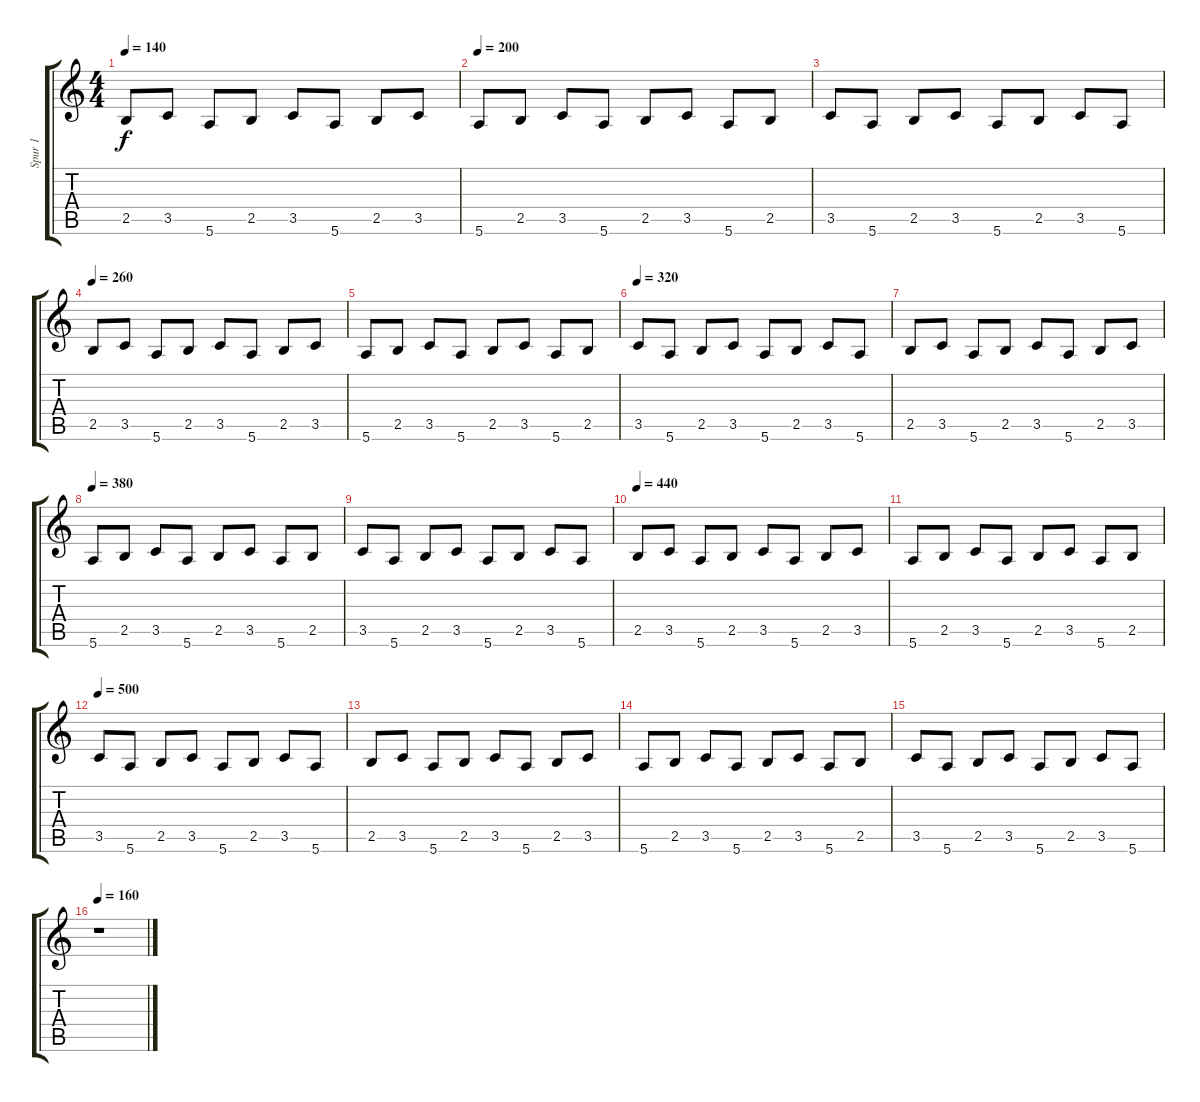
\track ("Spur 1" "Spur 1") {instrument distortionguitar}
\staff {score tabs}
\tuning (E4 B3 G3 D3 A2 E2) {hide}
\ts (4 4)
\tempo 140
\clef g2
\ks c
2.5.8{dy f} 3.5.8 5.6.8 2.5.8 3.5.8 5.6.8 2.5.8 3.5.8 |
\tempo 200
5.6.8 2.5.8 3.5.8 5.6.8 2.5.8 3.5.8 5.6.8 2.5.8 |
3.5.8 5.6.8 2.5.8 3.5.8 5.6.8 2.5.8 3.5.8 5.6.8 |
\tempo 260
2.5.8 3.5.8 5.6.8 2.5.8 3.5.8 5.6.8 2.5.8 3.5.8 |
5.6.8 2.5.8 3.5.8 5.6.8 2.5.8 3.5.8 5.6.8 2.5.8 |
\tempo 320
3.5.8 5.6.8 2.5.8 3.5.8 5.6.8 2.5.8 3.5.8 5.6.8 |
2.5.8 3.5.8 5.6.8 2.5.8 3.5.8 5.6.8 2.5.8 3.5.8 |
\tempo 380
5.6.8 2.5.8 3.5.8 5.6.8 2.5.8 3.5.8 5.6.8 2.5.8 |
3.5.8 5.6.8 2.5.8 3.5.8 5.6.8 2.5.8 3.5.8 5.6.8 |
\tempo 440
2.5.8 3.5.8 5.6.8 2.5.8 3.5.8 5.6.8 2.5.8 3.5.8 |
5.6.8 2.5.8 3.5.8 5.6.8 2.5.8 3.5.8 5.6.8 2.5.8 |
\tempo 500
3.5.8 5.6.8 2.5.8 3.5.8 5.6.8 2.5.8 3.5.8 5.6.8 |
2.5.8 3.5.8 5.6.8 2.5.8 3.5.8 5.6.8 2.5.8 3.5.8 |
5.6.8 2.5.8 3.5.8 5.6.8 2.5.8 3.5.8 5.6.8 2.5.8 |
3.5.8 5.6.8 2.5.8 3.5.8 5.6.8 2.5.8 3.5.8 5.6.8 |
\tempo 160
r.1
